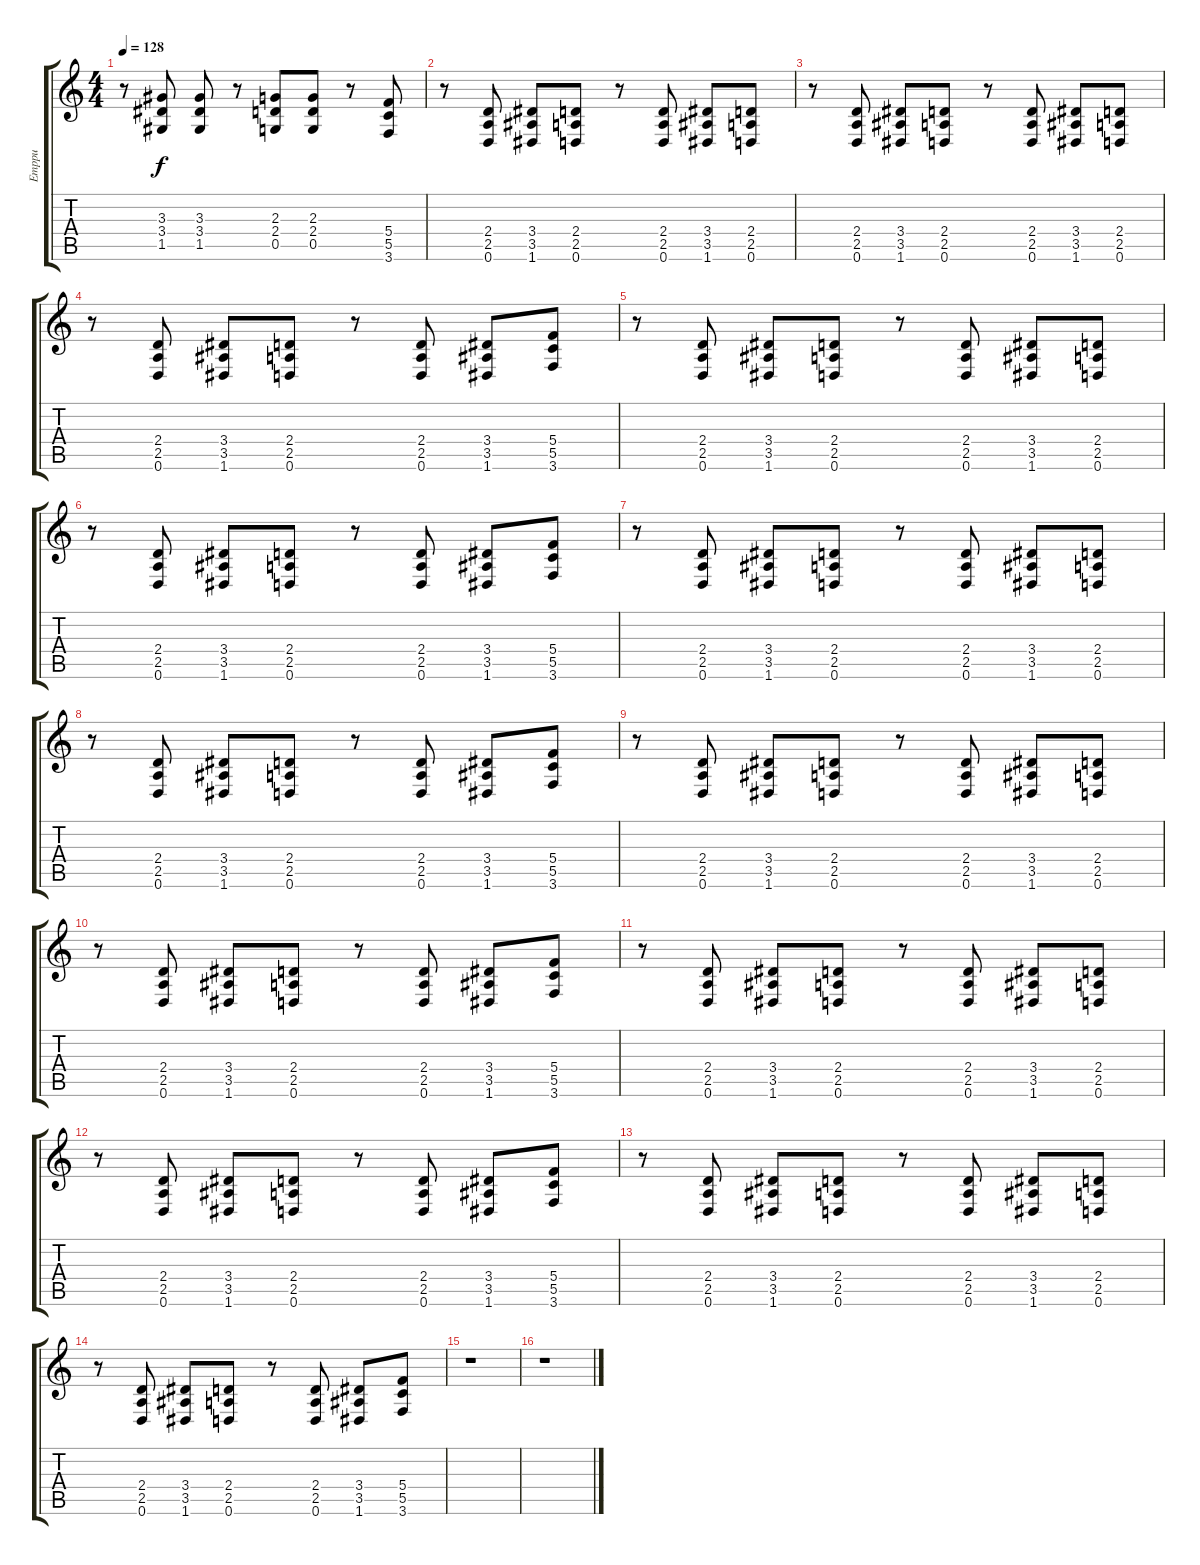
\track ("Emppu" "Emppu") {instrument distortionguitar}
\staff {score tabs}
\tuning (D4 A3 F3 C3 G2 D2) {hide}
\ts (4 4)
\tempo 128
\clef g2
\ks c
r.8{dy f} (3.3 3.4 1.5).8 (3.3 3.4 1.5).8 r.8 (2.3 2.4 0.5).8 (2.3 2.4 0.5).8 r.8 (5.4 5.5 3.6).8 |
r.8 (2.4 2.5 0.6).8 (3.4 3.5 1.6).8 (2.4 2.5 0.6).8 r.8 (2.4 2.5 0.6).8 (3.4 3.5 1.6).8 (2.4 2.5 0.6).8 |
r.8 (2.4 2.5 0.6).8 (3.4 3.5 1.6).8 (2.4 2.5 0.6).8 r.8 (2.4 2.5 0.6).8 (3.4 3.5 1.6).8 (2.4 2.5 0.6).8 |
r.8 (2.4 2.5 0.6).8 (3.4 3.5 1.6).8 (2.4 2.5 0.6).8 r.8 (2.4 2.5 0.6).8 (3.4 3.5 1.6).8 (5.4 5.5 3.6).8 |
r.8 (2.4 2.5 0.6).8 (3.4 3.5 1.6).8 (2.4 2.5 0.6).8 r.8 (2.4 2.5 0.6).8 (3.4 3.5 1.6).8 (2.4 2.5 0.6).8 |
r.8 (2.4 2.5 0.6).8 (3.4 3.5 1.6).8 (2.4 2.5 0.6).8 r.8 (2.4 2.5 0.6).8 (3.4 3.5 1.6).8 (5.4 5.5 3.6).8 |
r.8 (2.4 2.5 0.6).8 (3.4 3.5 1.6).8 (2.4 2.5 0.6).8 r.8 (2.4 2.5 0.6).8 (3.4 3.5 1.6).8 (2.4 2.5 0.6).8 |
r.8 (2.4 2.5 0.6).8 (3.4 3.5 1.6).8 (2.4 2.5 0.6).8 r.8 (2.4 2.5 0.6).8 (3.4 3.5 1.6).8 (5.4 5.5 3.6).8 |
r.8 (2.4 2.5 0.6).8 (3.4 3.5 1.6).8 (2.4 2.5 0.6).8 r.8 (2.4 2.5 0.6).8 (3.4 3.5 1.6).8 (2.4 2.5 0.6).8 |
r.8 (2.4 2.5 0.6).8 (3.4 3.5 1.6).8 (2.4 2.5 0.6).8 r.8 (2.4 2.5 0.6).8 (3.4 3.5 1.6).8 (5.4 5.5 3.6).8 |
r.8 (2.4 2.5 0.6).8 (3.4 3.5 1.6).8 (2.4 2.5 0.6).8 r.8 (2.4 2.5 0.6).8 (3.4 3.5 1.6).8 (2.4 2.5 0.6).8 |
r.8 (2.4 2.5 0.6).8 (3.4 3.5 1.6).8 (2.4 2.5 0.6).8 r.8 (2.4 2.5 0.6).8 (3.4 3.5 1.6).8 (5.4 5.5 3.6).8 |
r.8 (2.4 2.5 0.6).8 (3.4 3.5 1.6).8 (2.4 2.5 0.6).8 r.8 (2.4 2.5 0.6).8 (3.4 3.5 1.6).8 (2.4 2.5 0.6).8 |
r.8 (2.4 2.5 0.6).8 (3.4 3.5 1.6).8 (2.4 2.5 0.6).8 r.8 (2.4 2.5 0.6).8 (3.4 3.5 1.6).8 (5.4 5.5 3.6).8 |
r.1 |
r.1
